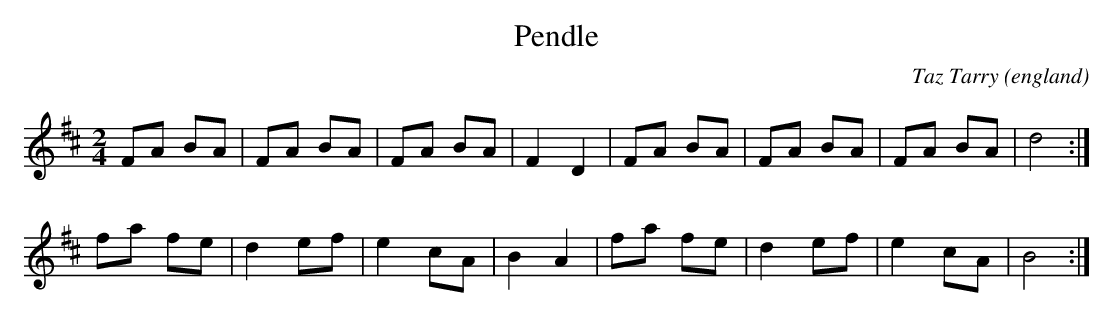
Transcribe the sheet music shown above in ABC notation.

X:1
T:Pendle
O:england
M:2/4
L:1/8
C:Taz Tarry
K:D
sFA BAs|sFA BAs|sFA BAs|F2 D2|sFA BAs|sFA BAs|sFA BAs|d4:|
fa fe|d2 ef|e2 cA|B2 A2|fa fe|d2 ef|e2 cA|B4:|
